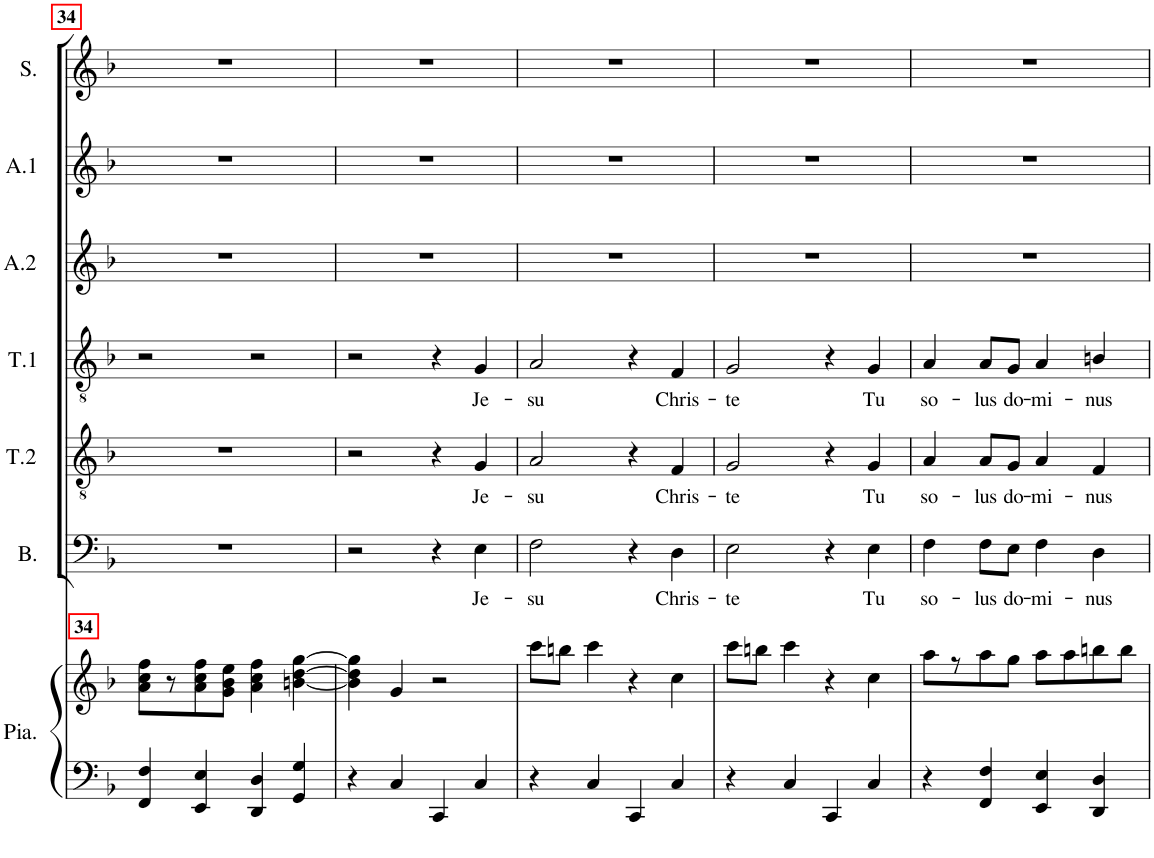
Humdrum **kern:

**kern	**kern	**kern	**text	**kern	**text	**kern	**text	**kern	**kern	**kern
*part7	*part7	*part6	*part6	*part5	*part5	*part4	*part4	*part3	*part2	*part1
*staff8	*staff7	*staff6	*staff6	*staff5	*staff5	*staff4	*staff4	*staff3	*staff2	*staff1
*I"Piano	*	*I"Basse	*	*I"Ténor 2	*	*I"Ténor 1	*	*I"Alto 2	*I"Alto 1	*I"Soprano
*I'Pia.	*	*I'B.	*	*I'T.2	*	*I'T.1	*	*I'A.2	*I'A.1	*I'S.
!!LO:PB:g=z
*clefF4	*clefG2	*clefF4	*	*clefGv2	*	*clefGv2	*	*clefG2	*clefG2	*clefG2
*k[b-]	*k[b-]	*k[b-]	*	*k[b-]	*	*k[b-]	*	*k[b-]	*k[b-]	*k[b-]
*M2/2	*M2/2	*M2/2	*	*M2/2	*	*M2/2	*	*M2/2	*M2/2	*M2/2
*met(c|)	*met(c|)	*met(c|)	*	*met(c|)	*	*met(c|)	*	*met(c|)	*met(c|)	*met(c|)
=34	=34	=34	=34	=34	=34	=34	=34	=34	=34	=34
!	!LO:TX:a:B:t=34	!	!	!	!	!	!	!	!	!
4FF/ 4F/	8a\ 8cc\ 8ff\L	1r	.	1r	.	2r	.	1r	1r	1r
.	8r	.	.	.	.	.	.	.	.	.
4EE/ 4E/	8a\ 8cc\ 8ff\	.	.	.	.	.	.	.	.	.
.	8g\ 8b-\ 8ee\J	.	.	.	.	.	.	.	.	.
4DD/ 4D/	4a\ 4cc\ 4ff\	.	.	.	.	2r	.	.	.	.
4GG/ 4G/	[4bn\ [4dd\ [4gg\	.	.	.	.	.	.	.	.	.
=35	=35	=35	=35	=35	=35	=35	=35	=35	=35	=35
4r	4b\] 4dd\] 4gg\]	2r	.	2r	.	2r	.	1r	1r	1r
4C/	4g/	.	.	.	.	.	.	.	.	.
4CC/	2r	4r	.	4r	.	4r	.	.	.	.
!	!	!	!LO:LY:b	!	!LO:LY:b	!	!LO:LY:b	!	!	!
4C/	.	4E\	Je-	4G/	Je-	4G/	Je-	.	.	.
=36	=36	=36	=36	=36	=36	=36	=36	=36	=36	=36
!	!	!	!LO:LY:b	!	!LO:LY:b	!	!LO:LY:b	!	!	!
4r	8ccc\L	2F\	-su	2A/	-su	2A/	-su	1r	1r	1r
.	8bbn\J	.	.	.	.	.	.	.	.	.
4C/	4ccc\	.	.	.	.	.	.	.	.	.
4CC/	4r	4r	.	4r	.	4r	.	.	.	.
!	!	!	!LO:LY:b	!	!LO:LY:b	!	!LO:LY:b	!	!	!
4C/	4cc\	4D\	Chris-	4F/	Chris-	4F/	Chris-	.	.	.
=37	=37	=37	=37	=37	=37	=37	=37	=37	=37	=37
!	!	!	!LO:LY:b	!	!LO:LY:b	!	!LO:LY:b	!	!	!
4r	8ccc\L	2E\	-te	2G/	-te	2G/	-te	1r	1r	1r
.	8bbn\J	.	.	.	.	.	.	.	.	.
4C/	4ccc\	.	.	.	.	.	.	.	.	.
4CC/	4r	4r	.	4r	.	4r	.	.	.	.
!	!	!	!LO:LY:b	!	!LO:LY:b	!	!LO:LY:b	!	!	!
4C/	4cc\	4E\	Tu	4G/	Tu	4G/	Tu	.	.	.
=38	=38	=38	=38	=38	=38	=38	=38	=38	=38	=38
!	!	!	!LO:LY:b	!	!LO:LY:b	!	!LO:LY:b	!	!	!
4r	8aa\L	4F\	so-	4A/	so-	4A/	so-	1r	1r	1r
.	8r	.	.	.	.	.	.	.	.	.
!	!	!	!LO:LY:b	!	!LO:LY:b	!	!LO:LY:b	!	!	!
4FF/ 4F/	8aa\	8F\L	-lus	8A/L	-lus	8A/L	-lus	.	.	.
!	!	!	!LO:LY:b	!	!LO:LY:b	!	!LO:LY:b	!	!	!
.	8gg\J	8E\J	do-	8G/J	do-	8G/J	do-	.	.	.
!	!	!	!LO:LY:b	!	!LO:LY:b	!	!LO:LY:b	!	!	!
4EE/ 4E/	8aa\L	4F\	-mi-	4A/	-mi-	4A/	-mi-	.	.	.
.	8aa\	.	.	.	.	.	.	.	.	.
!	!	!	!LO:LY:b	!	!LO:LY:b	!	!LO:LY:b	!	!	!
4DD/ 4D/	8bbn\	4D\	-nus	4F/	-nus	4Bn/	-nus	.	.	.
.	8bb\J	.	.	.	.	.	.	.	.	.
=	=	=	=	=	=	=	=	=	=	=
*-	*-	*-	*-	*-	*-	*-	*-	*-	*-	*-
